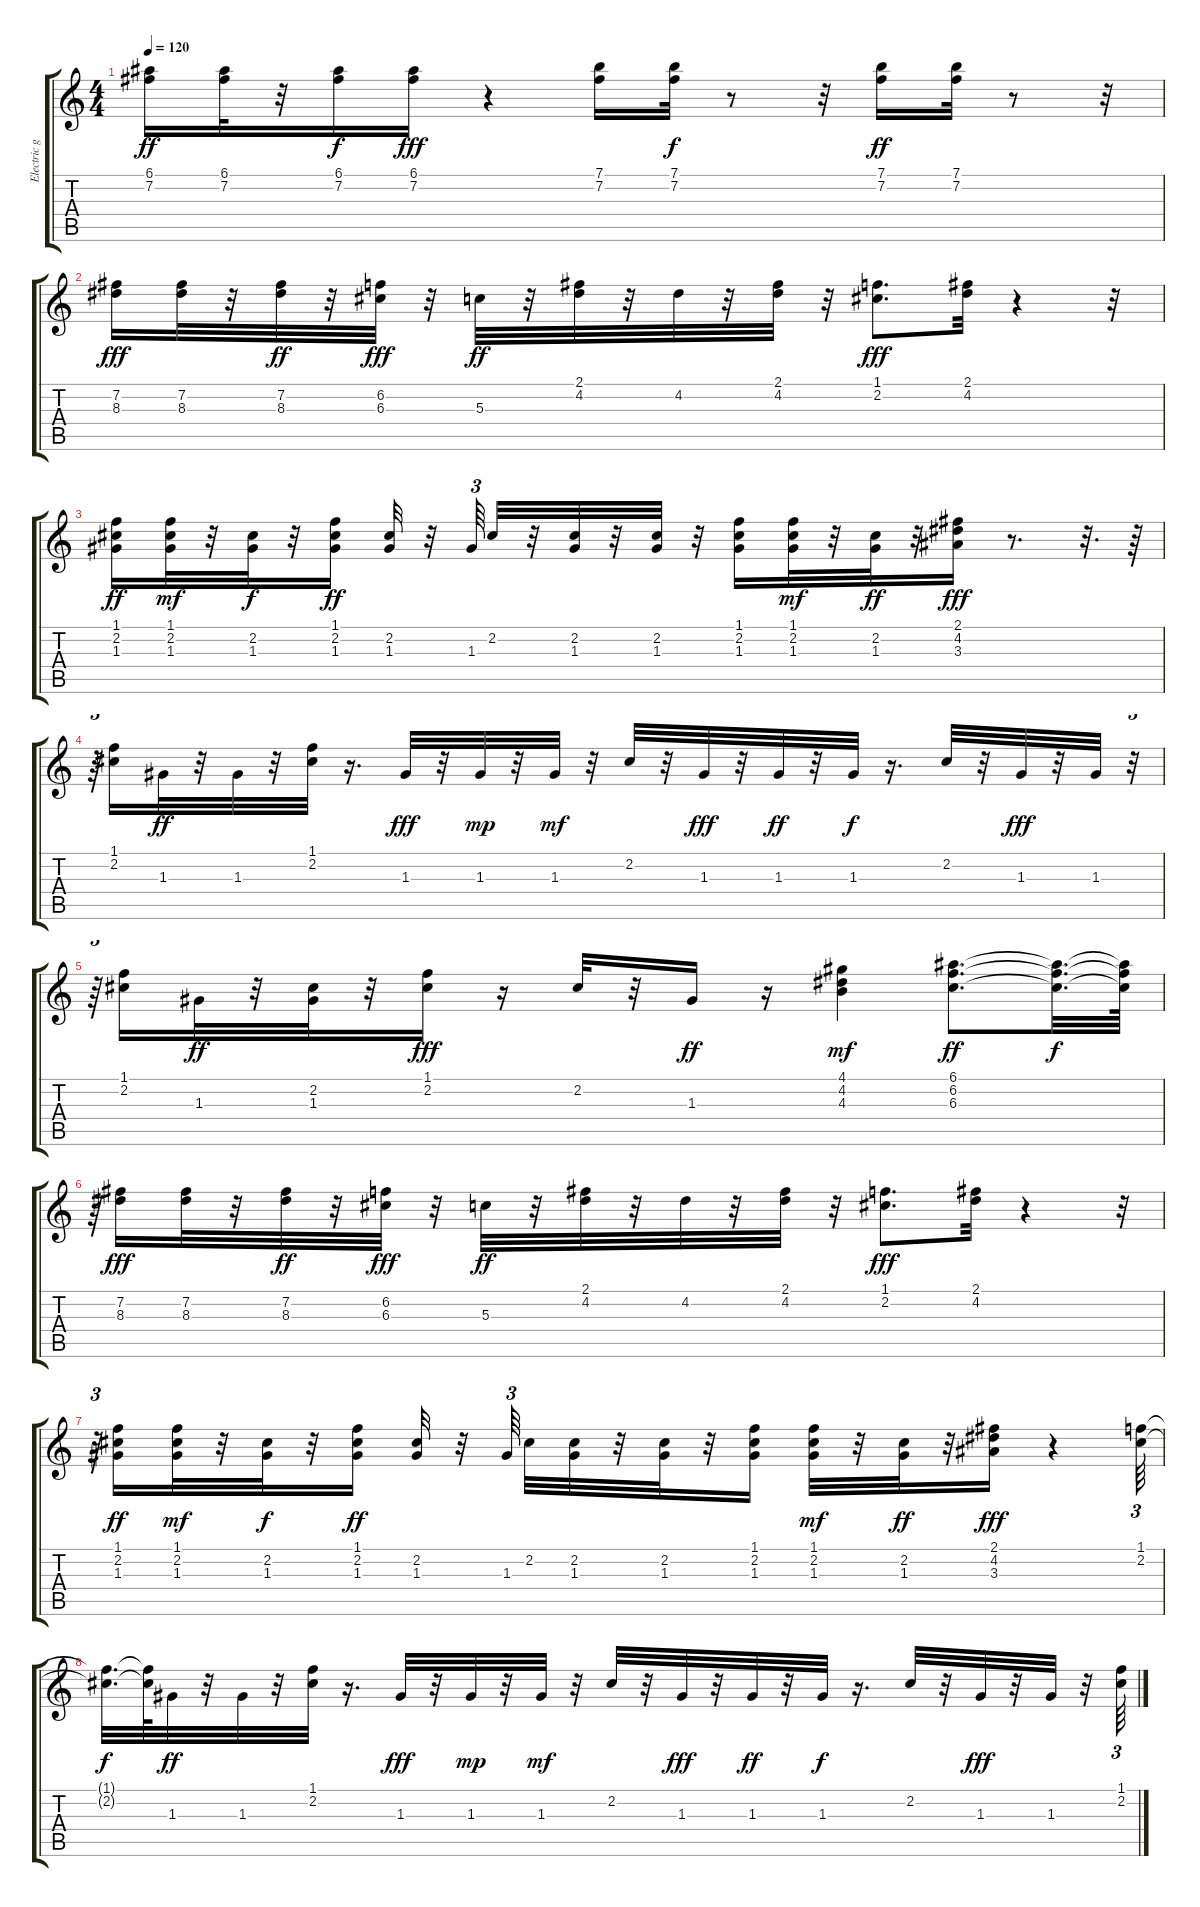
\track ("Electric guitar" "Electric g") {instrument electricguitarclean}
\staff {score tabs}
\tuning (E4 B3 G3 D3 A2 E2) {hide}
\ts (4 4)
\tempo 120
\clef g2
\ks c
(6.1 7.2).16{dy ff} (6.1 7.2).32 r.32 (6.1 7.2).16{dy f} (6.1 7.2).16{dy fff} r.4 (7.1 7.2).16 (7.1 7.2).32{dy f} r.8 r.32 (7.1 7.2).16{dy ff} (7.1 7.2).32 r.8 r.32 |
(7.2 8.3).16{dy fff} (7.2 8.3).32 r.32 (7.2 8.3).32{dy ff} r.32 (6.2 6.3).32{dy fff} r.32 5.3.32{dy ff} r.32 (2.1 4.2).32 r.32 4.2.32 r.32 (2.1 4.2).32 r.32 (1.1 2.2).8{d dy fff} (2.1 4.2).32 r.4 r.32 |
(1.1 2.2 1.3).16{dy ff} (1.1 2.2 1.3).32{dy mf} r.32 (2.2 1.3).32{dy f} r.32 (1.1 2.2 1.3).16{dy ff} (2.2 1.3).32 r.32 1.3.64{tu (3 2)} 2.2.32 r.32 (2.2 1.3).32 r.32 (2.2 1.3).32 r.32 (1.1 2.2 1.3).16 (1.1 2.2 1.3).32{dy mf} r.32 (2.2 1.3).32{dy ff} r.32 (2.1 4.2 3.3).16{dy fff} r.8{d} r.32{d} r.64 |
r.64{tu (3 2)} (1.1 2.2).16 1.3.32{dy ff} r.32 1.3.32 r.32 (1.1 2.2).32 r.16{d} 1.3.32{dy fff} r.32 1.3.32{dy mp} r.32 1.3.32{dy mf} r.32 2.2.32 r.32 1.3.32{dy fff} r.32 1.3.32{dy ff} r.32 1.3.32{dy f} r.16{d} 2.2.32 r.32 1.3.32{dy fff} r.32 1.3.32 r.32{tu (3 2)} |
r.64{tu (3 2)} (1.1 2.2).16 1.3.32{dy ff} r.32 (2.2 1.3).32 r.32 (1.1 2.2).16{dy fff} r.16 2.2.32 r.32 1.3.16{dy ff} r.16 (4.1 4.2 4.3).4{dy mf} (6.1 6.2 6.3).8{d dy ff} (6.1{t} 6.2{t} 6.3{t}).32{d dy f} (6.1{t} 6.2{t} 6.3{t}).64 |
r.64{tu (3 2)} (7.2 8.3).16{dy fff} (7.2 8.3).32 r.32 (7.2 8.3).32{dy ff} r.32 (6.2 6.3).32{dy fff} r.32 5.3.32{dy ff} r.32 (2.1 4.2).32 r.32 4.2.32 r.32 (2.1 4.2).32 r.32 (1.1 2.2).8{d dy fff} (2.1 4.2).32 r.4 r.32{tu (3 2)} |
r.64{tu (3 2)} (1.1 2.2 1.3).16{dy ff} (1.1 2.2 1.3).32{dy mf} r.32 (2.2 1.3).32{dy f} r.32 (1.1 2.2 1.3).16{dy ff} (2.2 1.3).32 r.32 1.3.64{tu (3 2) beam splitsecondary} 2.2.32 (2.2 1.3).32 r.32 (2.2 1.3).32 r.32 (1.1 2.2 1.3).16 (1.1 2.2 1.3).32{dy mf} r.32 (2.2 1.3).32{dy ff} r.32 (2.1 4.2 3.3).16{dy fff} r.4 (1.1 2.2).64{tu (3 2)} |
(1.1{t} 2.2{t}).32{d dy f} (1.1{t} 2.2{t}).64 1.3.32{dy ff} r.32 1.3.32 r.32 (1.1 2.2).32 r.16{d} 1.3.32{dy fff} r.32 1.3.32{dy mp} r.32 1.3.32{dy mf} r.32 2.2.32 r.32 1.3.32{dy fff} r.32 1.3.32{dy ff} r.32 1.3.32{dy f} r.16{d} 2.2.32 r.32 1.3.32{dy fff} r.32 1.3.32 r.32 (1.1 2.2).64{tu (3 2)}
